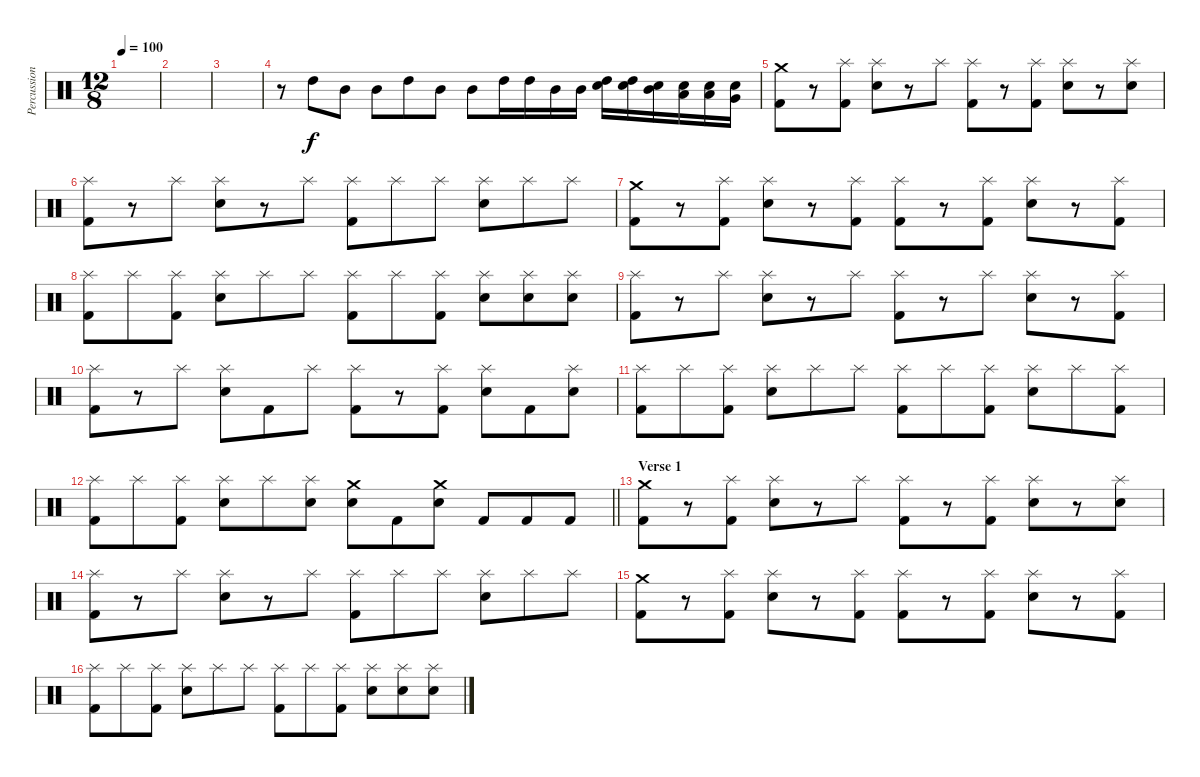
\track ("Percussions" "Percussion") {instrument percussion}
\staff {score}
\articulation defaults
\ts (12 8)
\tempo 100
\clef neutral
\ks c
|
|
|
r.8 "High Tom (hit)".8 "Mid Tom (hit)".8 "Mid Tom (hit)".8 "High Tom (hit)".8 "Mid Tom (hit)".8 "Mid Tom (hit)".8 "High Tom (hit)".16 "High Tom (hit)".16 "Mid Tom (hit)".16 "Mid Tom (hit)".16 ("High Tom (hit)" "Snare (hit) 2").16 ("High Tom (hit)" "Snare (hit) 2").16 ("Mid Tom (hit)" "Snare (hit) 2").16 ("Low Tom (hit)" "Snare (hit) 2").16 ("Low Tom (hit)" "Snare (hit) 2").16 ("Very Low Tom (hit)" "Snare (hit) 2").16 |
("Crash medium (hit)" "Kick (hit) 2").8 r.8 ("Splash (hit)" "Kick (hit) 2").8 ("Splash (hit)" "Electric Snare (hit)").8 r.8 "Splash (hit)".8 ("Splash (hit)" "Kick (hit) 2").8 r.8 ("Splash (hit)" "Kick (hit) 2").8 ("Splash (hit)" "Electric Snare (hit)").8 r.8 ("Splash (hit)" "Electric Snare (hit)").8 |
("Splash (hit)" "Kick (hit) 2").8 r.8 "Splash (hit)".8 ("Splash (hit)" "Electric Snare (hit)").8 r.8 "Splash (hit)".8 ("Splash (hit)" "Kick (hit) 2").8 "Splash (hit)".8 "Splash (hit)".8 ("Splash (hit)" "Electric Snare (hit)").8 "Splash (hit)".8 "Splash (hit)".8 |
("Crash medium (hit)" "Kick (hit) 2").8 r.8 ("Splash (hit)" "Kick (hit) 2").8 ("Splash (hit)" "Electric Snare (hit)").8 r.8 ("Splash (hit)" "Kick (hit) 2").8 ("Splash (hit)" "Kick (hit) 2").8 r.8 ("Splash (hit)" "Kick (hit) 2").8 ("Splash (hit)" "Electric Snare (hit)").8 r.8 ("Splash (hit)" "Kick (hit) 2").8 |
("Splash (hit)" "Kick (hit) 2").8 "Splash (hit)".8 ("Splash (hit)" "Kick (hit) 2").8 ("Splash (hit)" "Electric Snare (hit)").8 "Splash (hit)".8 "Splash (hit)".8 ("Splash (hit)" "Kick (hit) 2").8 "Splash (hit)".8 ("Splash (hit)" "Kick (hit) 2").8 ("Splash (hit)" "Electric Snare (hit)").8 ("Splash (hit)" "Electric Snare (hit)").8 ("Splash (hit)" "Electric Snare (hit)").8 |
("Splash (hit)" "Kick (hit) 2").8 r.8 "Splash (hit)".8 ("Splash (hit)" "Electric Snare (hit)").8 r.8 "Splash (hit)".8 ("Splash (hit)" "Kick (hit) 2").8 r.8 "Splash (hit)".8 ("Splash (hit)" "Electric Snare (hit)").8 r.8 ("Splash (hit)" "Kick (hit) 2").8 |
("Splash (hit)" "Kick (hit) 2").8 r.8 "Splash (hit)".8 ("Splash (hit)" "Electric Snare (hit)").8 "Kick (hit) 2".8 "Splash (hit)".8 ("Splash (hit)" "Kick (hit) 2").8 r.8 ("Splash (hit)" "Kick (hit) 2").8 ("Splash (hit)" "Electric Snare (hit)").8 "Kick (hit) 2".8 ("Splash (hit)" "Electric Snare (hit)").8 |
("Splash (hit)" "Kick (hit) 2").8 "Splash (hit)".8 ("Splash (hit)" "Kick (hit) 2").8 ("Splash (hit)" "Electric Snare (hit)").8 "Splash (hit)".8 "Splash (hit)".8 ("Splash (hit)" "Kick (hit) 2").8 "Splash (hit)".8 ("Splash (hit)" "Kick (hit) 2").8 ("Splash (hit)" "Electric Snare (hit)").8 "Splash (hit)".8 ("Splash (hit)" "Kick (hit) 2").8 |
\barLineRight lightlight
("Splash (hit)" "Kick (hit) 2").8 "Splash (hit)".8 ("Splash (hit)" "Kick (hit) 2").8 ("Splash (hit)" "Electric Snare (hit)").8 "Splash (hit)".8 ("Splash (hit)" "Electric Snare (hit)").8 ("Crash medium (hit)" "Electric Snare (hit)").8 "Kick (hit) 2".8 ("Crash medium (hit)" "Electric Snare (hit)").8 "Kick (hit) 2".8 "Kick (hit) 2".8 "Kick (hit) 2".8 |
\section ("" "Verse 1")
("Crash medium (hit)" "Kick (hit) 2").8 r.8 ("Splash (hit)" "Kick (hit) 2").8 ("Splash (hit)" "Electric Snare (hit)").8 r.8 "Splash (hit)".8 ("Splash (hit)" "Kick (hit) 2").8 r.8 ("Splash (hit)" "Kick (hit) 2").8 ("Splash (hit)" "Electric Snare (hit)").8 r.8 ("Splash (hit)" "Electric Snare (hit)").8 |
("Splash (hit)" "Kick (hit) 2").8 r.8 "Splash (hit)".8 ("Splash (hit)" "Electric Snare (hit)").8 r.8 "Splash (hit)".8 ("Splash (hit)" "Kick (hit) 2").8 "Splash (hit)".8 "Splash (hit)".8 ("Splash (hit)" "Electric Snare (hit)").8 "Splash (hit)".8 "Splash (hit)".8 |
("Crash medium (hit)" "Kick (hit) 2").8 r.8 ("Splash (hit)" "Kick (hit) 2").8 ("Splash (hit)" "Electric Snare (hit)").8 r.8 ("Splash (hit)" "Kick (hit) 2").8 ("Splash (hit)" "Kick (hit) 2").8 r.8 ("Splash (hit)" "Kick (hit) 2").8 ("Splash (hit)" "Electric Snare (hit)").8 r.8 ("Splash (hit)" "Kick (hit) 2").8 |
("Splash (hit)" "Kick (hit) 2").8 "Splash (hit)".8 ("Splash (hit)" "Kick (hit) 2").8 ("Splash (hit)" "Electric Snare (hit)").8 "Splash (hit)".8 "Splash (hit)".8 ("Splash (hit)" "Kick (hit) 2").8 "Splash (hit)".8 ("Splash (hit)" "Kick (hit) 2").8 ("Splash (hit)" "Electric Snare (hit)").8 ("Splash (hit)" "Electric Snare (hit)").8 ("Splash (hit)" "Electric Snare (hit)").8
